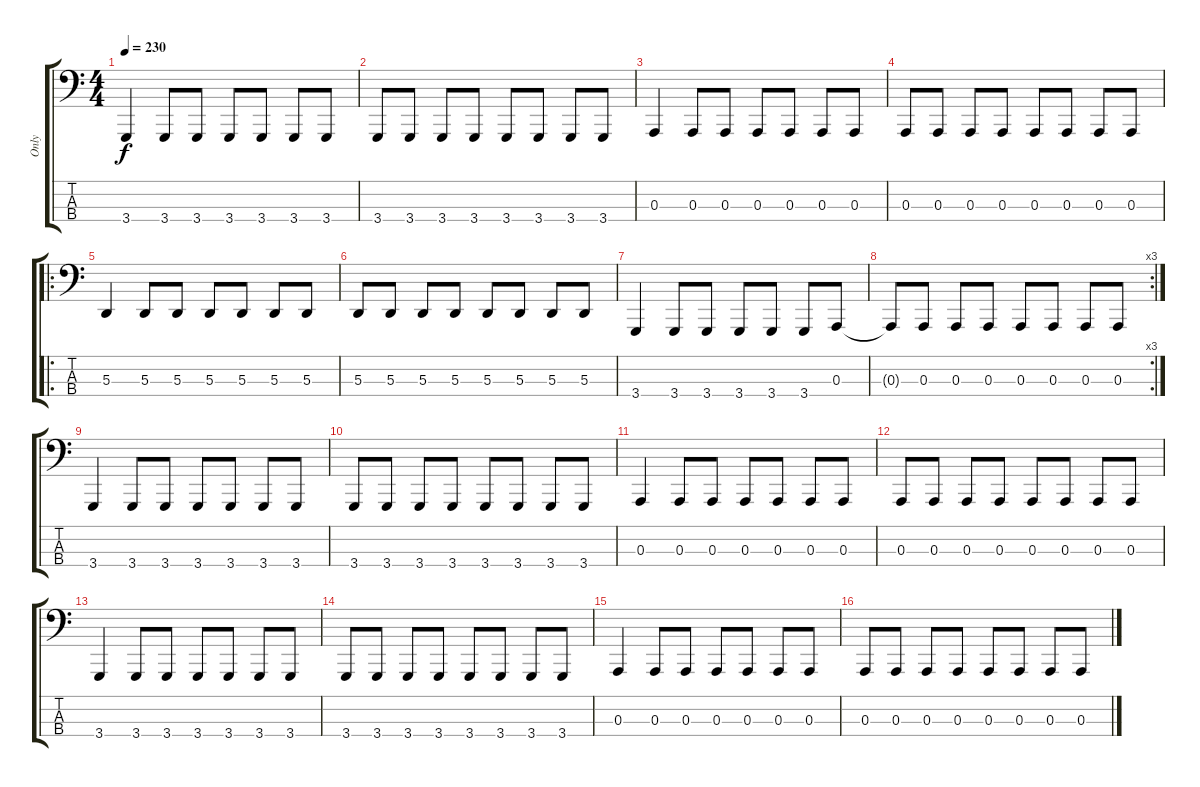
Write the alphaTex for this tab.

\track ("Only" "Only") {instrument lead8bassandlead}
\staff {score tabs}
\tuning (G2 D2 A1 E1) {hide}
\ts (4 4)
\tempo 230
\clef f4
\ks c
3.4.4{dy f} 3.4.8 3.4.8 3.4.8 3.4.8 3.4.8 3.4.8 |
3.4.8 3.4.8 3.4.8 3.4.8 3.4.8 3.4.8 3.4.8 3.4.8 |
0.3.4 0.3.8 0.3.8 0.3.8 0.3.8 0.3.8 0.3.8 |
0.3.8 0.3.8 0.3.8 0.3.8 0.3.8 0.3.8 0.3.8 0.3.8 |
\ro
5.3.4 5.3.8 5.3.8 5.3.8 5.3.8 5.3.8 5.3.8 |
5.3.8 5.3.8 5.3.8 5.3.8 5.3.8 5.3.8 5.3.8 5.3.8 |
3.4.4 3.4.8 3.4.8 3.4.8 3.4.8 3.4.8 0.3.8 |
\rc 3
0.3{t}.8 0.3.8 0.3.8 0.3.8 0.3.8 0.3.8 0.3.8 0.3.8 |
3.4.4 3.4.8 3.4.8 3.4.8 3.4.8 3.4.8 3.4.8 |
3.4.8 3.4.8 3.4.8 3.4.8 3.4.8 3.4.8 3.4.8 3.4.8 |
0.3.4 0.3.8 0.3.8 0.3.8 0.3.8 0.3.8 0.3.8 |
0.3.8 0.3.8 0.3.8 0.3.8 0.3.8 0.3.8 0.3.8 0.3.8 |
3.4.4 3.4.8 3.4.8 3.4.8 3.4.8 3.4.8 3.4.8 |
3.4.8 3.4.8 3.4.8 3.4.8 3.4.8 3.4.8 3.4.8 3.4.8 |
0.3.4 0.3.8 0.3.8 0.3.8 0.3.8 0.3.8 0.3.8 |
0.3.8 0.3.8 0.3.8 0.3.8 0.3.8 0.3.8 0.3.8 0.3.8
